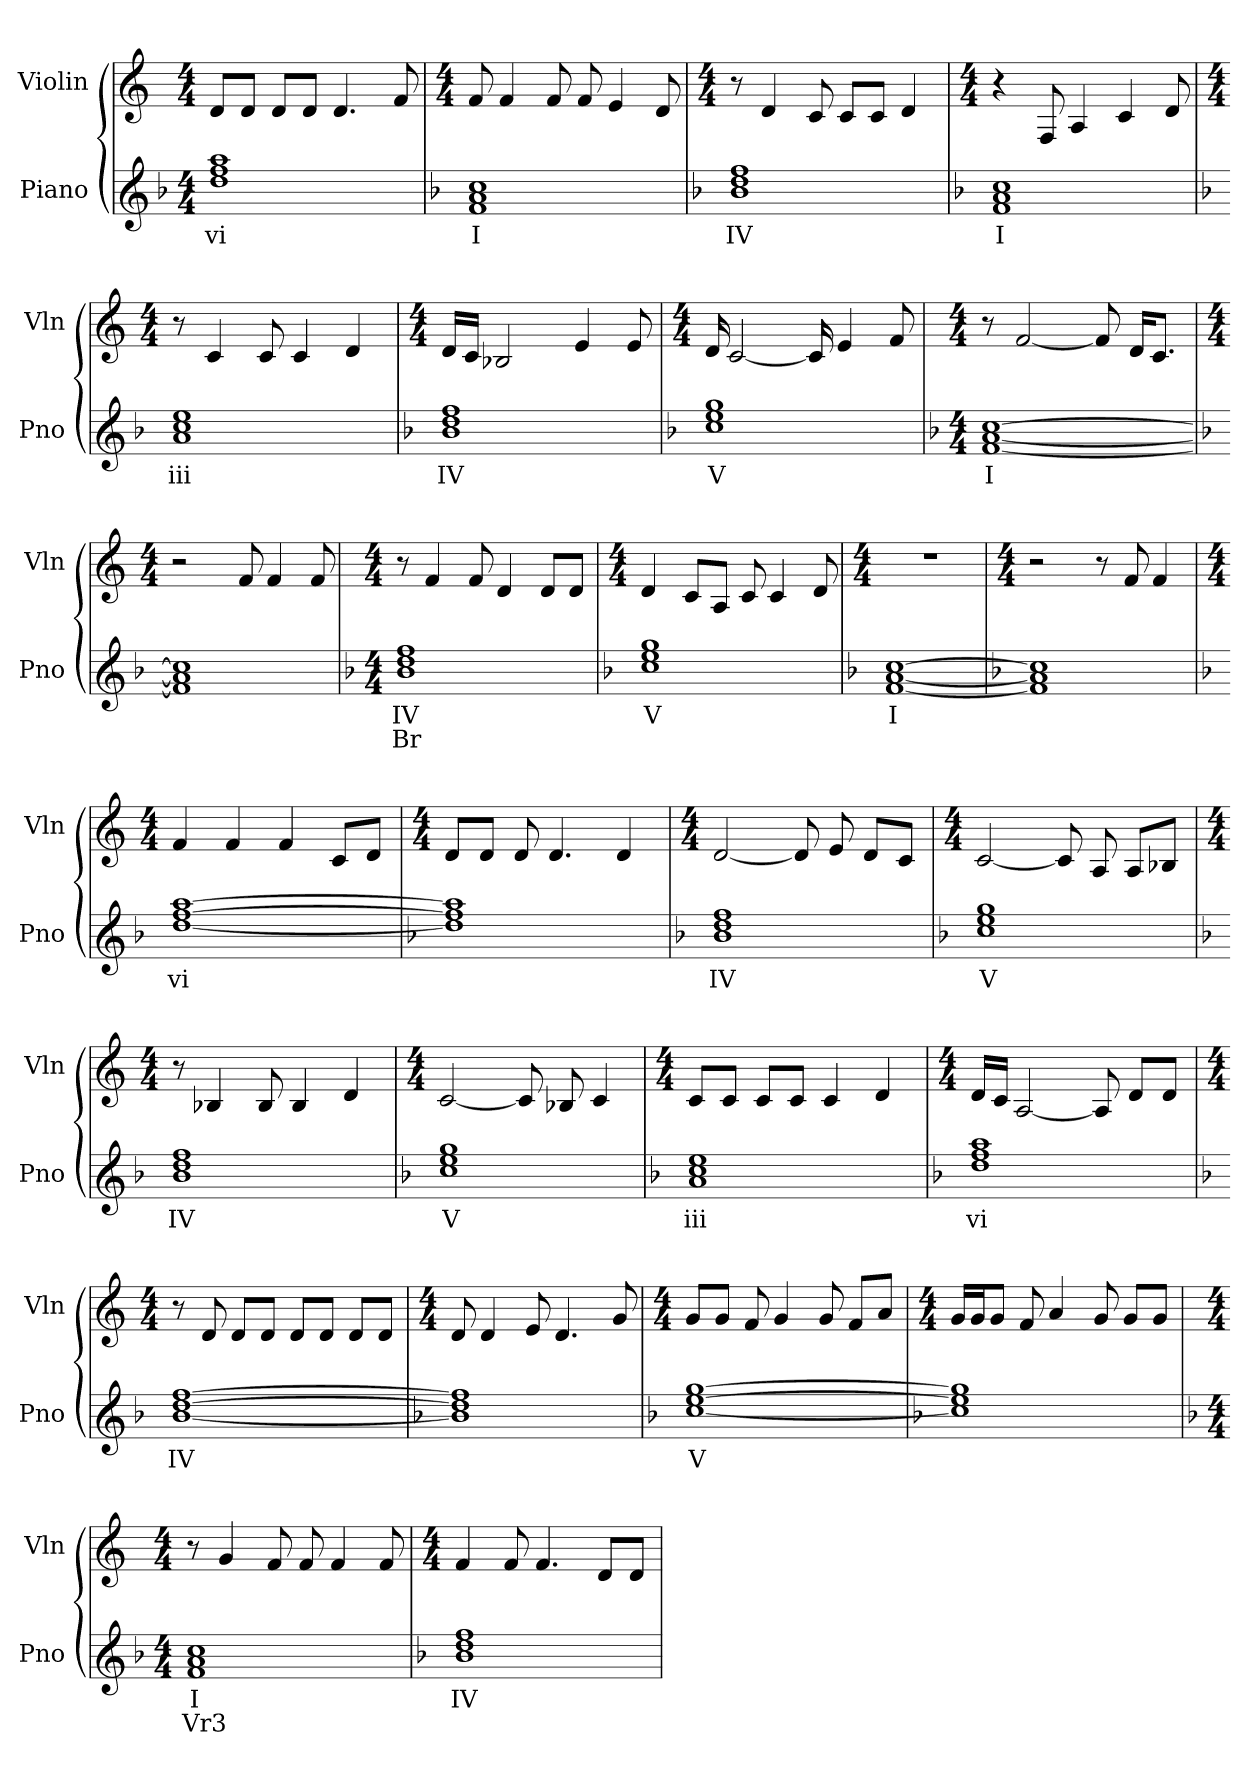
**kern	**text	**text	**kern
*part2	*part2	*part2	*part1
*staff2	*staff2	*staff2	*staff1
*I"Piano	*	*	*I"Violin
*I'Pno	*	*	*I'Vln
*k[b-]	*	*	*
*F:	*	*	*
*M4/4	*	*	*M4/4
=	=	=	=
1dd 1ff 1aa	vi	.	8dL
.	.	.	8dJ
.	.	.	8dL
.	.	.	8dJ
.	.	.	4.d
.	.	.	8f
=	=	=	=
*k[b-]	*	*	*
*F:	*	*	*
*	*	*	*M4/4
1f 1a 1cc	I	.	8f
.	.	.	4f
.	.	.	8f
.	.	.	8f
.	.	.	4e
.	.	.	8d
=	=	=	=
*k[b-]	*	*	*
*F:	*	*	*
*	*	*	*M4/4
1b- 1dd 1ff	IV	.	8r
.	.	.	4d
.	.	.	8c
.	.	.	8cL
.	.	.	8cJ
.	.	.	4d
=	=	=	=
*k[b-]	*	*	*
*F:	*	*	*
*	*	*	*M4/4
1f 1a 1cc	I	.	4r
.	.	.	8F
.	.	.	4A
.	.	.	4c
.	.	.	8d
=	=	=	=
*k[b-]	*	*	*
*F:	*	*	*
*	*	*	*M4/4
1a 1cc 1ee	iii	.	8r
.	.	.	4c
.	.	.	8c
.	.	.	4c
.	.	.	4d
=	=	=	=
*k[b-]	*	*	*
*F:	*	*	*
*	*	*	*M4/4
1b- 1dd 1ff	IV	.	16dLL
.	.	.	16cJJ
.	.	.	2B-X
.	.	.	4e
.	.	.	8e
=	=	=	=
*k[b-]	*	*	*
*F:	*	*	*
*	*	*	*M4/4
1cc 1ee 1gg	V	.	16d
.	.	.	[2c
.	.	.	16c]
.	.	.	4e
.	.	.	8f
=	=	=	=
*k[b-]	*	*	*
*F:	*	*	*
*M4/4	*	*	*M4/4
[1f [1a [1cc	I	.	8r
.	.	.	[2f
.	.	.	8f]
.	.	.	16dKL
.	.	.	8.cJ
=	=	=	=
*k[b-]	*	*	*
*F:	*	*	*
*	*	*	*M4/4
1f] 1a] 1cc]	.	.	2r
.	.	.	8f
.	.	.	4f
.	.	.	8f
=	=	=	=
*k[b-]	*	*	*
*F:	*	*	*
*M4/4	*	*	*M4/4
1b- 1dd 1ff	IV	Br	8r
.	.	.	4f
.	.	.	8f
.	.	.	4d
.	.	.	8dL
.	.	.	8dJ
=	=	=	=
*k[b-]	*	*	*
*F:	*	*	*
*	*	*	*M4/4
1cc 1ee 1gg	V	.	4d
.	.	.	8cL
.	.	.	8AJ
.	.	.	8c
.	.	.	4c
.	.	.	8d
=	=	=	=
*k[b-]	*	*	*
*F:	*	*	*
*	*	*	*M4/4
[1f [1a [1cc	I	.	1r
=	=	=	=
*k[b-]	*	*	*
*F:	*	*	*
*	*	*	*M4/4
1f] 1a] 1cc]	.	.	2r
.	.	.	8r
.	.	.	8f
.	.	.	4f
=	=	=	=
*k[b-]	*	*	*
*F:	*	*	*
*	*	*	*M4/4
[1dd [1ff [1aa	vi	.	4f
.	.	.	4f
.	.	.	4f
.	.	.	8cL
.	.	.	8dJ
=	=	=	=
*k[b-]	*	*	*
*F:	*	*	*
*	*	*	*M4/4
1dd] 1ff] 1aa]	.	.	8dL
.	.	.	8dJ
.	.	.	8d
.	.	.	4.d
.	.	.	4d
=	=	=	=
*k[b-]	*	*	*
*F:	*	*	*
*	*	*	*M4/4
1b- 1dd 1ff	IV	.	[2d
.	.	.	8d]
.	.	.	8e
.	.	.	8dL
.	.	.	8cJ
=	=	=	=
*k[b-]	*	*	*
*F:	*	*	*
*	*	*	*M4/4
1cc 1ee 1gg	V	.	[2c
.	.	.	8c]
.	.	.	8A
.	.	.	8AL
.	.	.	8B-XJ
=	=	=	=
*k[b-]	*	*	*
*F:	*	*	*
*	*	*	*M4/4
1b- 1dd 1ff	IV	.	8r
.	.	.	4B-X
.	.	.	8B-
.	.	.	4B-
.	.	.	4d
=	=	=	=
*k[b-]	*	*	*
*F:	*	*	*
*	*	*	*M4/4
1cc 1ee 1gg	V	.	[2c
.	.	.	8c]
.	.	.	8B-X
.	.	.	4c
=	=	=	=
*k[b-]	*	*	*
*F:	*	*	*
*	*	*	*M4/4
1a 1cc 1ee	iii	.	8cL
.	.	.	8cJ
.	.	.	8cL
.	.	.	8cJ
.	.	.	4c
.	.	.	4d
=	=	=	=
*k[b-]	*	*	*
*F:	*	*	*
*	*	*	*M4/4
1dd 1ff 1aa	vi	.	16dLL
.	.	.	16cJJ
.	.	.	[2A
.	.	.	8A]
.	.	.	8dL
.	.	.	8dJ
=	=	=	=
*k[b-]	*	*	*
*F:	*	*	*
*	*	*	*M4/4
[1b- [1dd [1ff	IV	.	8r
.	.	.	8d
.	.	.	8dL
.	.	.	8dJ
.	.	.	8dL
.	.	.	8dJ
.	.	.	8dL
.	.	.	8dJ
=	=	=	=
*k[b-]	*	*	*
*F:	*	*	*
*	*	*	*M4/4
1b-] 1dd] 1ff]	.	.	8d
.	.	.	4d
.	.	.	8e
.	.	.	4.d
.	.	.	8g
=	=	=	=
*k[b-]	*	*	*
*F:	*	*	*
*	*	*	*M4/4
[1cc [1ee [1gg	V	.	8gL
.	.	.	8gJ
.	.	.	8f
.	.	.	4g
.	.	.	8g
.	.	.	8fL
.	.	.	8aJ
=	=	=	=
*k[b-]	*	*	*
*F:	*	*	*
*	*	*	*M4/4
1cc] 1ee] 1gg]	.	.	16gLL
.	.	.	16gJ
.	.	.	8gJ
.	.	.	8f
.	.	.	4a
.	.	.	8g
.	.	.	8gL
.	.	.	8gJ
=	=	=	=
*k[b-]	*	*	*
*F:	*	*	*
*M4/4	*	*	*M4/4
1f 1a 1cc	I	Vr3	8r
.	.	.	4g
.	.	.	8f
.	.	.	8f
.	.	.	4f
.	.	.	8f
=	=	=	=
*k[b-]	*	*	*
*F:	*	*	*
*	*	*	*M4/4
1b- 1dd 1ff	IV	.	4f
.	.	.	8f
.	.	.	4.f
.	.	.	8dL
.	.	.	8dJ
=	=	=	=
*-	*-	*-	*-
